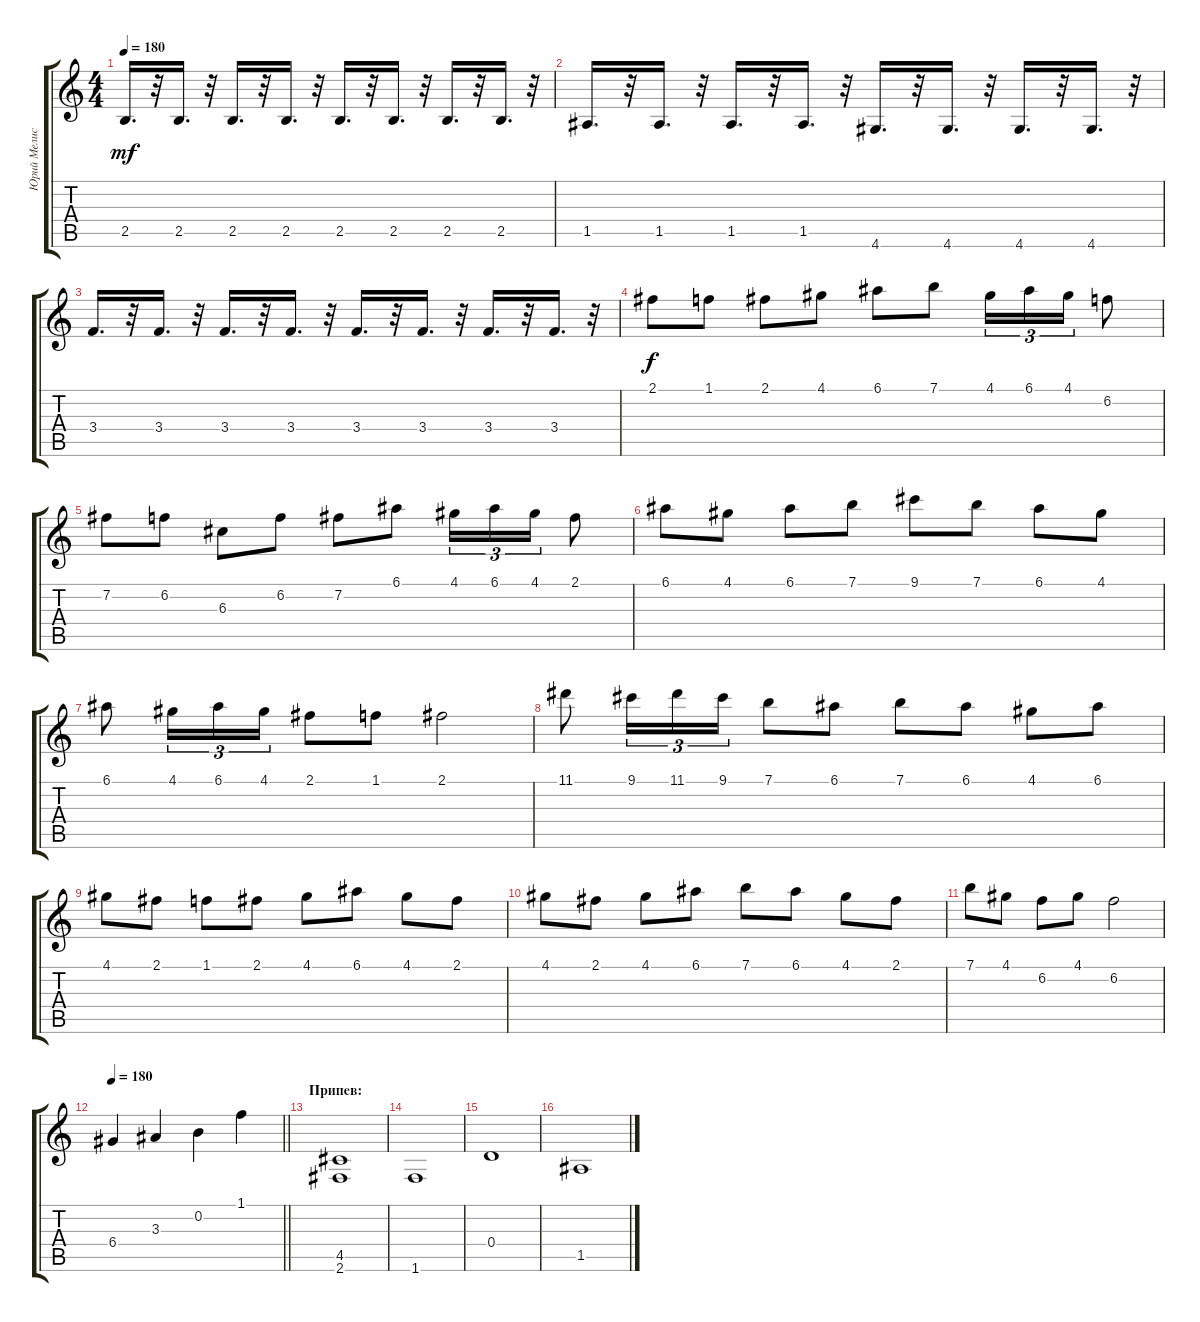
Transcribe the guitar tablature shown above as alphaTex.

\track ("Юрий Мелисов" "Юрий Мелис") {instrument overdrivenguitar}
\staff {score tabs}
\tuning (E4 B3 G3 D3 A2 E2) {hide}
\ts (4 4)
\tempo 180
\clef g2
\ks c
2.5.16{d dy mf} r.32 2.5.16{d} r.32 2.5.16{d} r.32 2.5.16{d} r.32 2.5.16{d} r.32 2.5.16{d} r.32 2.5.16{d} r.32 2.5.16{d} r.32 |
1.5.16{d} r.32 1.5.16{d} r.32 1.5.16{d} r.32 1.5.16{d} r.32 4.6.16{d} r.32 4.6.16{d} r.32 4.6.16{d} r.32 4.6.16{d} r.32 |
3.4.16{d} r.32 3.4.16{d} r.32 3.4.16{d} r.32 3.4.16{d} r.32 3.4.16{d} r.32 3.4.16{d} r.32 3.4.16{d} r.32 3.4.16{d} r.32 |
2.1.8{dy f} 1.1.8 2.1.8 4.1.8 6.1.8 7.1.8 4.1.16{tu (3 2)} 6.1.16{tu (3 2)} 4.1.16{tu (3 2)} 6.2.8 |
7.2.8 6.2.8 6.3.8 6.2.8 7.2.8 6.1.8 4.1.16{tu (3 2)} 6.1.16{tu (3 2)} 4.1.16{tu (3 2)} 2.1.8 |
6.1.8 4.1.8 6.1.8 7.1.8 9.1.8 7.1.8 6.1.8 4.1.8 |
6.1.8 4.1.16{tu (3 2)} 6.1.16{tu (3 2)} 4.1.16{tu (3 2)} 2.1.8 1.1.8 2.1.2 |
11.1.8 9.1.16{tu (3 2)} 11.1.16{tu (3 2)} 9.1.16{tu (3 2)} 7.1.8 6.1.8 7.1.8 6.1.8 4.1.8 6.1.8 |
4.1.8 2.1.8 1.1.8 2.1.8 4.1.8 6.1.8 4.1.8 2.1.8 |
4.1.8 2.1.8 4.1.8 6.1.8 7.1.8 6.1.8 4.1.8 2.1.8 |
7.1.8 4.1.8 6.2.8 4.1.8 6.2.2 |
\tempo 180
\barLineRight lightlight
6.4.4 3.3.4 0.2.4 1.1.4 |
\section ("" "Припев:")
(4.5 2.6).1 |
1.6.1 |
0.4.1 |
1.5.1
